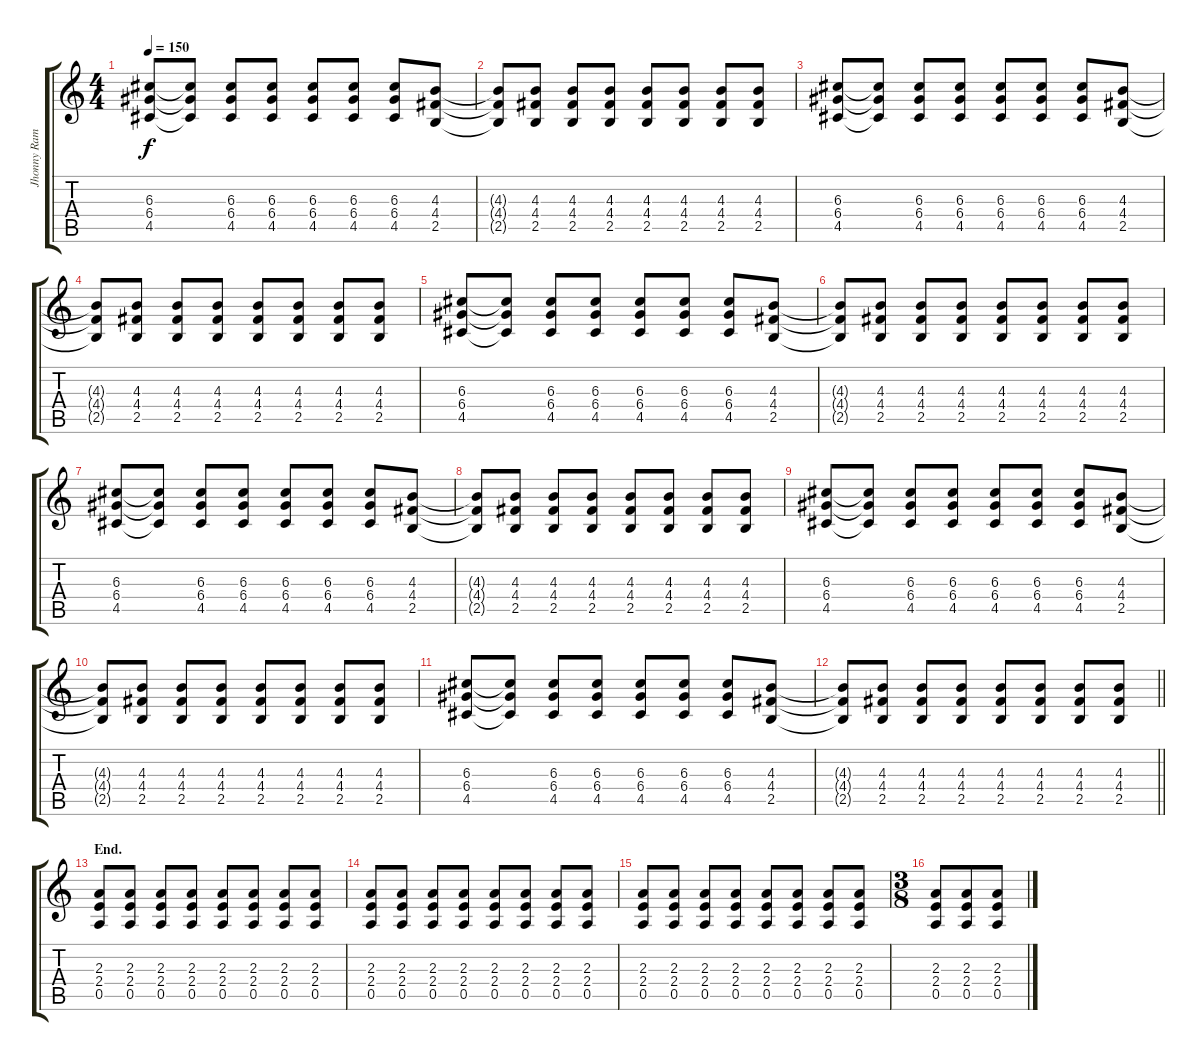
\track ("Jhonny Ramone - Rithm" "Jhonny Ram") {instrument distortionguitar}
\staff {score tabs}
\tuning (E4 B3 G3 D3 A2 E2) {hide}
\ts (4 4)
\tempo 150
\clef g2
\ks c
(6.3 6.4 4.5).8{dy f} (6.3{t} 6.4{t} 4.5{t}).8 (6.3 6.4 4.5).8 (6.3 6.4 4.5).8 (6.3 6.4 4.5).8 (6.3 6.4 4.5).8 (6.3 6.4 4.5).8 (4.3 4.4 2.5).8 |
(4.3{t} 4.4{t} 2.5{t}).8 (4.3 4.4 2.5).8 (4.3 4.4 2.5).8 (4.3 4.4 2.5).8 (4.3 4.4 2.5).8 (4.3 4.4 2.5).8 (4.3 4.4 2.5).8 (4.3 4.4 2.5).8 |
(6.3 6.4 4.5).8 (6.3{t} 6.4{t} 4.5{t}).8 (6.3 6.4 4.5).8 (6.3 6.4 4.5).8 (6.3 6.4 4.5).8 (6.3 6.4 4.5).8 (6.3 6.4 4.5).8 (4.3 4.4 2.5).8 |
(4.3{t} 4.4{t} 2.5{t}).8 (4.3 4.4 2.5).8 (4.3 4.4 2.5).8 (4.3 4.4 2.5).8 (4.3 4.4 2.5).8 (4.3 4.4 2.5).8 (4.3 4.4 2.5).8 (4.3 4.4 2.5).8 |
(6.3 6.4 4.5).8 (6.3{t} 6.4{t} 4.5{t}).8 (6.3 6.4 4.5).8 (6.3 6.4 4.5).8 (6.3 6.4 4.5).8 (6.3 6.4 4.5).8 (6.3 6.4 4.5).8 (4.3 4.4 2.5).8 |
(4.3{t} 4.4{t} 2.5{t}).8 (4.3 4.4 2.5).8 (4.3 4.4 2.5).8 (4.3 4.4 2.5).8 (4.3 4.4 2.5).8 (4.3 4.4 2.5).8 (4.3 4.4 2.5).8 (4.3 4.4 2.5).8 |
(6.3 6.4 4.5).8 (6.3{t} 6.4{t} 4.5{t}).8 (6.3 6.4 4.5).8 (6.3 6.4 4.5).8 (6.3 6.4 4.5).8 (6.3 6.4 4.5).8 (6.3 6.4 4.5).8 (4.3 4.4 2.5).8 |
(4.3{t} 4.4{t} 2.5{t}).8 (4.3 4.4 2.5).8 (4.3 4.4 2.5).8 (4.3 4.4 2.5).8 (4.3 4.4 2.5).8 (4.3 4.4 2.5).8 (4.3 4.4 2.5).8 (4.3 4.4 2.5).8 |
(6.3 6.4 4.5).8 (6.3{t} 6.4{t} 4.5{t}).8 (6.3 6.4 4.5).8 (6.3 6.4 4.5).8 (6.3 6.4 4.5).8 (6.3 6.4 4.5).8 (6.3 6.4 4.5).8 (4.3 4.4 2.5).8 |
(4.3{t} 4.4{t} 2.5{t}).8 (4.3 4.4 2.5).8 (4.3 4.4 2.5).8 (4.3 4.4 2.5).8 (4.3 4.4 2.5).8 (4.3 4.4 2.5).8 (4.3 4.4 2.5).8 (4.3 4.4 2.5).8 |
(6.3 6.4 4.5).8 (6.3{t} 6.4{t} 4.5{t}).8 (6.3 6.4 4.5).8 (6.3 6.4 4.5).8 (6.3 6.4 4.5).8 (6.3 6.4 4.5).8 (6.3 6.4 4.5).8 (4.3 4.4 2.5).8 |
\barLineRight lightlight
(4.3{t} 4.4{t} 2.5{t}).8 (4.3 4.4 2.5).8 (4.3 4.4 2.5).8 (4.3 4.4 2.5).8 (4.3 4.4 2.5).8 (4.3 4.4 2.5).8 (4.3 4.4 2.5).8 (4.3 4.4 2.5).8 |
\section ("" "End.")
(2.3 2.4 0.5).8 (2.3 2.4 0.5).8 (2.3 2.4 0.5).8 (2.3 2.4 0.5).8 (2.3 2.4 0.5).8 (2.3 2.4 0.5).8 (2.3 2.4 0.5).8 (2.3 2.4 0.5).8 |
(2.3 2.4 0.5).8 (2.3 2.4 0.5).8 (2.3 2.4 0.5).8 (2.3 2.4 0.5).8 (2.3 2.4 0.5).8 (2.3 2.4 0.5).8 (2.3 2.4 0.5).8 (2.3 2.4 0.5).8 |
(2.3 2.4 0.5).8 (2.3 2.4 0.5).8 (2.3 2.4 0.5).8 (2.3 2.4 0.5).8 (2.3 2.4 0.5).8 (2.3 2.4 0.5).8 (2.3 2.4 0.5).8 (2.3 2.4 0.5).8 |
\ts (3 8)
(2.3 2.4 0.5).8 (2.3 2.4 0.5).8 (2.3 2.4 0.5).8
